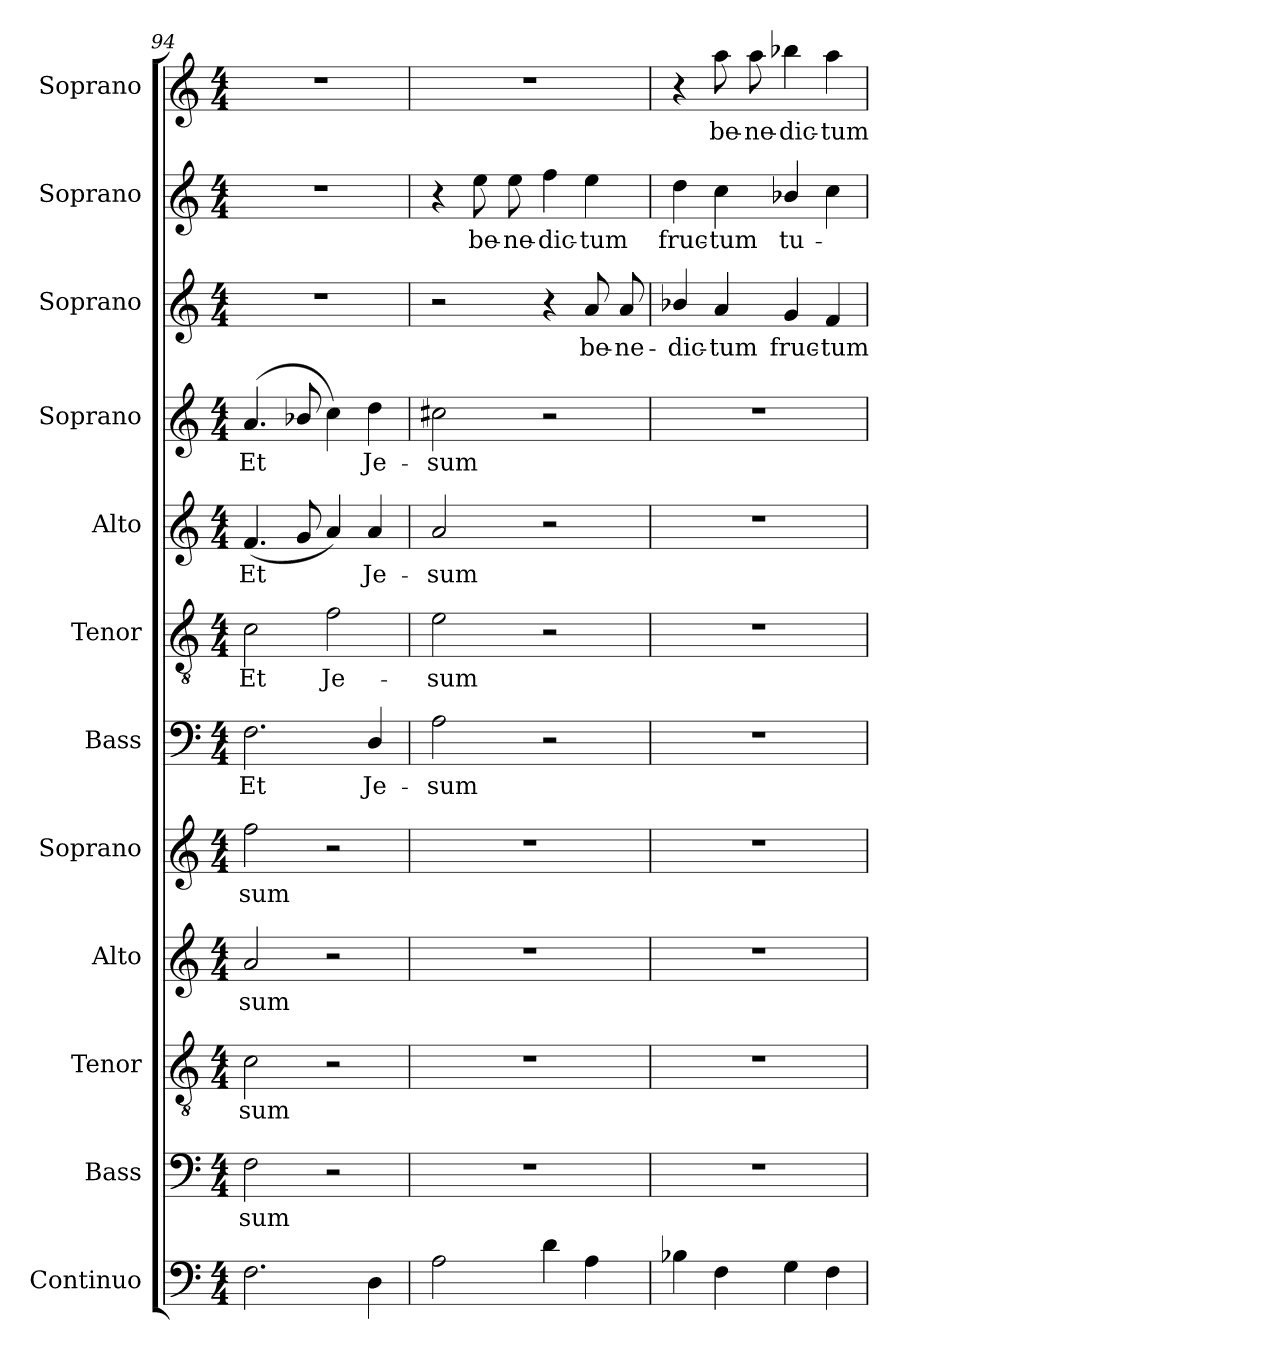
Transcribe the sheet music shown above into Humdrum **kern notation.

**kern	**kern	**text	**kern	**text	**kern	**text	**kern	**text	**kern	**text	**kern	**text	**kern	**text	**kern	**text	**kern	**text	**kern	**text	**kern	**text
*part12	*part11	*part11	*part10	*part10	*part9	*part9	*part8	*part8	*part7	*part7	*part6	*part6	*part5	*part5	*part4	*part4	*part3	*part3	*part2	*part2	*part1	*part1
*staff12	*staff11	*staff11	*staff10	*staff10	*staff9	*staff9	*staff8	*staff8	*staff7	*staff7	*staff6	*staff6	*staff5	*staff5	*staff4	*staff4	*staff3	*staff3	*staff2	*staff2	*staff1	*staff1
*I"Continuo	*I"Bass	*	*I"Tenor	*	*I"Alto	*	*I"Soprano	*	*I"Bass	*	*I"Tenor	*	*I"Alto	*	*I"Soprano	*	*I"Soprano	*	*I"Soprano	*	*I"Soprano	*
*I'Cont.	*I'B.	*	*I'T.	*	*I'A.	*	*I'S.	*	*I'B.	*	*I'T.	*	*I'A.	*	*I'S.	*	*I'S.	*	*I'S.	*	*I'S.	*
*clefF4	*clefF4	*	*clefGv2	*	*clefG2	*	*clefG2	*	*clefF4	*	*clefGv2	*	*clefG2	*	*clefG2	*	*clefG2	*	*clefG2	*	*clefG2	*
*	*	*	*ITrd7c12	*	*	*	*	*	*	*	*ITrd7c12	*	*	*	*	*	*	*	*	*	*	*
*k[]	*k[]	*	*k[]	*	*k[]	*	*k[]	*	*k[]	*	*k[]	*	*k[]	*	*k[]	*	*k[]	*	*k[]	*	*k[]	*
*C:	*C:	*	*C:	*	*C:	*	*C:	*	*C:	*	*C:	*	*C:	*	*C:	*	*C:	*	*C:	*	*C:	*
*M4/4	*M4/4	*	*M4/4	*	*M4/4	*	*M4/4	*	*M4/4	*	*M4/4	*	*M4/4	*	*M4/4	*	*M4/4	*	*M4/4	*	*M4/4	*
=94	=94	=94	=94	=94	=94	=94	=94	=94	=94	=94	=94	=94	=94	=94	=94	=94	=94	=94	=94	=94	=94	=94
!	!	!LO:LY:b:color=#000000	!	!	!	!	!	!	!	!	!	!	!	!	!	!	!	!	!	!	!	!
!	!	!	!	!LO:LY:b:color=#000000	!	!	!	!	!	!	!	!	!	!	!	!	!	!	!	!	!	!
!	!	!	!	!	!	!LO:LY:b:color=#000000	!	!	!	!	!	!	!	!	!	!	!	!	!	!	!	!
!	!	!	!	!	!	!	!	!LO:LY:b:color=#000000	!	!	!	!	!	!	!	!	!	!	!	!	!	!
!	!	!	!	!	!	!	!	!	!	!LO:LY:b:color=#000000	!	!	!	!	!	!	!	!	!	!	!	!
!	!	!	!	!	!	!	!	!	!	!	!	!LO:LY:b:color=#000000	!	!	!	!	!	!	!	!	!	!
!	!	!	!	!	!	!	!	!	!	!	!	!	!	!LO:LY:b:color=#000000	!	!	!	!	!	!	!	!
!	!	!	!	!	!	!	!	!	!	!	!	!	!	!	!	!LO:LY:b:color=#000000	!	!	!	!	!	!
2.Fi\	2Fi\	-sum	2Ci\	-sum	2ai/	-sum	2ffi\	-sum	2.Fi\	Et	2Ci\	Et	(4.fi/	Et	(4.ai/	Et	1r	.	1r	.	1r	.
.	.	.	.	.	.	.	.	.	.	.	.	.	8gi/	.	8b-Xi/	.	.	.	.	.	.	.
!	!	!	!	!	!	!	!	!	!	!	!	!LO:LY:b:color=#000000	!	!	!	!	!	!	!	!	!	!
.	2r	.	2r	.	2r	.	2r	.	.	.	2Fi\	Je-	4ai/)	.	4cci\)	.	.	.	.	.	.	.
!	!	!	!	!	!	!	!	!	!	!LO:LY:b:color=#000000	!	!	!	!	!	!	!	!	!	!	!	!
!	!	!	!	!	!	!	!	!	!	!	!	!	!	!LO:LY:b:color=#000000	!	!	!	!	!	!	!	!
!	!	!	!	!	!	!	!	!	!	!	!	!	!	!	!	!LO:LY:b:color=#000000	!	!	!	!	!	!
4Di\	.	.	.	.	.	.	.	.	4Di/	Je-	.	.	4ai/	Je-	4ddi\	Je-	.	.	.	.	.	.
=95	=95	=95	=95	=95	=95	=95	=95	=95	=95	=95	=95	=95	=95	=95	=95	=95	=95	=95	=95	=95	=95	=95
!	!	!	!	!	!	!	!	!	!	!LO:LY:b:color=#000000	!	!	!	!	!	!	!	!	!	!	!	!
!	!	!	!	!	!	!	!	!	!	!	!	!LO:LY:b:color=#000000	!	!	!	!	!	!	!	!	!	!
!	!	!	!	!	!	!	!	!	!	!	!	!	!	!LO:LY:b:color=#000000	!	!	!	!	!	!	!	!
!	!	!	!	!	!	!	!	!	!	!	!	!	!	!	!	!LO:LY:b:color=#000000	!	!	!	!	!	!
2Ai\	1r	.	1r	.	1r	.	1r	.	2Ai\	-sum	2Ei\	-sum	2ai/	-sum	2cc#Xi\	-sum	2r	.	4r	.	1r	.
!	!	!	!	!	!	!	!	!	!	!	!	!	!	!	!	!	!	!	!	!LO:LY:b:color=#000000	!	!
.	.	.	.	.	.	.	.	.	.	.	.	.	.	.	.	.	.	.	8eei\	be-	.	.
!	!	!	!	!	!	!	!	!	!	!	!	!	!	!	!	!	!	!	!	!LO:LY:b:color=#000000	!	!
.	.	.	.	.	.	.	.	.	.	.	.	.	.	.	.	.	.	.	8eei\	-ne-	.	.
!	!	!	!	!	!	!	!	!	!	!	!	!	!	!	!	!	!	!	!	!LO:LY:b:color=#000000	!	!
4di\	.	.	.	.	.	.	.	.	2r	.	2r	.	2r	.	2r	.	4r	.	4ffi\	-dic-	.	.
!	!	!	!	!	!	!	!	!	!	!	!	!	!	!	!	!	!	!LO:LY:b:color=#000000	!	!	!	!
!	!	!	!	!	!	!	!	!	!	!	!	!	!	!	!	!	!	!	!	!LO:LY:b:color=#000000	!	!
4Ai\	.	.	.	.	.	.	.	.	.	.	.	.	.	.	.	.	8ai/	be-	4eei\	-tum	.	.
!	!	!	!	!	!	!	!	!	!	!	!	!	!	!	!	!	!	!LO:LY:b:color=#000000	!	!	!	!
.	.	.	.	.	.	.	.	.	.	.	.	.	.	.	.	.	8ai/	-ne-	.	.	.	.
=96	=96	=96	=96	=96	=96	=96	=96	=96	=96	=96	=96	=96	=96	=96	=96	=96	=96	=96	=96	=96	=96	=96
!	!	!	!	!	!	!	!	!	!	!	!	!	!	!	!	!	!	!LO:LY:b:color=#000000	!	!	!	!
!	!	!	!	!	!	!	!	!	!	!	!	!	!	!	!	!	!	!	!	!LO:LY:b:color=#000000	!	!
4B-Xi\	1r	.	1r	.	1r	.	1r	.	1r	.	1r	.	1r	.	1r	.	4b-Xi/	-dic-	4ddi\	fruc-	4r	.
!	!	!	!	!	!	!	!	!	!	!	!	!	!	!	!	!	!	!LO:LY:b:color=#000000	!	!	!	!
!	!	!	!	!	!	!	!	!	!	!	!	!	!	!	!	!	!	!	!	!LO:LY:b:color=#000000	!	!
!	!	!	!	!	!	!	!	!	!	!	!	!	!	!	!	!	!	!	!	!	!	!LO:LY:b:color=#000000
4Fi\	.	.	.	.	.	.	.	.	.	.	.	.	.	.	.	.	4ai/	-tum	4cci\	-tum	8aai\	be-
!	!	!	!	!	!	!	!	!	!	!	!	!	!	!	!	!	!	!	!	!	!	!LO:LY:b:color=#000000
.	.	.	.	.	.	.	.	.	.	.	.	.	.	.	.	.	.	.	.	.	8aai\	-ne-
!	!	!	!	!	!	!	!	!	!	!	!	!	!	!	!	!	!	!LO:LY:b:color=#000000	!	!	!	!
!	!	!	!	!	!	!	!	!	!	!	!	!	!	!	!	!	!	!	!	!LO:LY:b:color=#000000	!	!
!	!	!	!	!	!	!	!	!	!	!	!	!	!	!	!	!	!	!	!	!	!	!LO:LY:b:color=#000000
4Gi\	.	.	.	.	.	.	.	.	.	.	.	.	.	.	.	.	4gi/	fruc-	4b-Xi/	tu-	4bb-Xi\	-dic-
!	!	!	!	!	!	!	!	!	!	!	!	!	!	!	!	!	!	!LO:LY:b:color=#000000	!	!	!	!
!	!	!	!	!	!	!	!	!	!	!	!	!	!	!	!	!	!	!	!	!	!	!LO:LY:b:color=#000000
4Fi\	.	.	.	.	.	.	.	.	.	.	.	.	.	.	.	.	4fi/	-tum	4cci\	.	4aai\	-tum
=	=	=	=	=	=	=	=	=	=	=	=	=	=	=	=	=	=	=	=	=	=	=
*-	*-	*-	*-	*-	*-	*-	*-	*-	*-	*-	*-	*-	*-	*-	*-	*-	*-	*-	*-	*-	*-	*-
